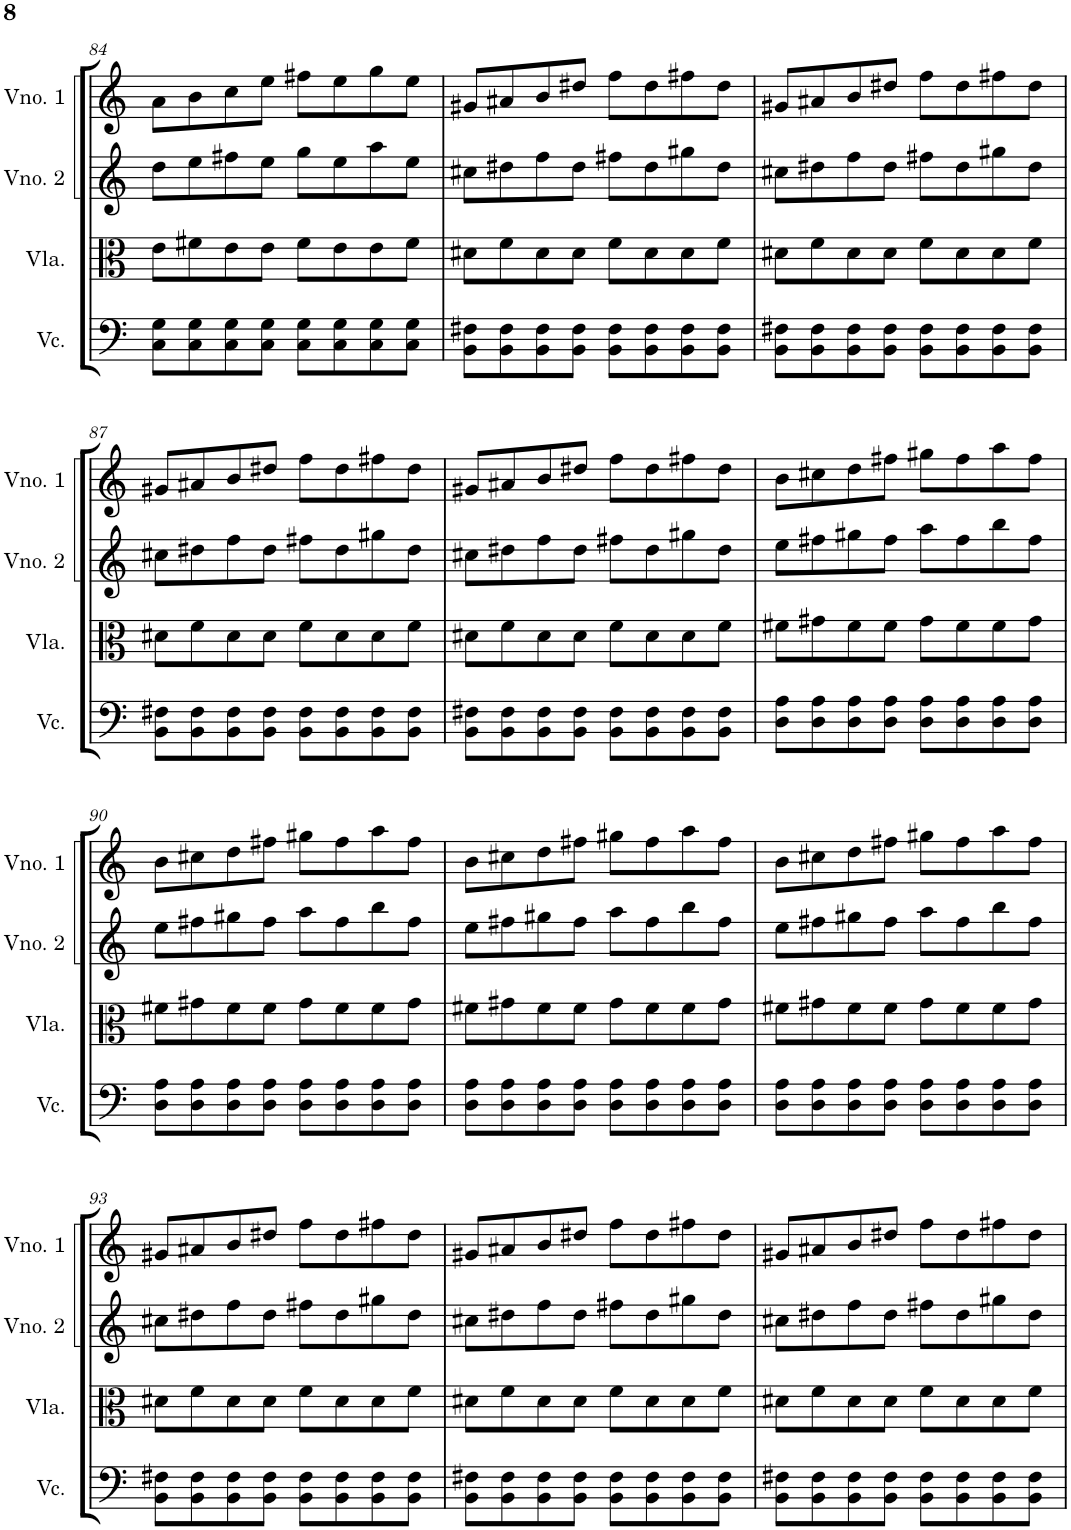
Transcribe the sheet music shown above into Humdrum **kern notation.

**kern	**kern	**kern	**kern
*part4	*part3	*part2	*part1
*staff4	*staff3	*staff2	*staff1
*I"Violoncelo	*I"Viola	*I"Violino 2	*I"Violino 1
*I'Vc.	*I'Vla.	*I'Vno. 2	*I'Vno. 1
!!LO:PB:g=z
*clefF4	*clefC3	*clefG2	*clefG2
*k[]	*k[]	*k[]	*k[]
*M4/4	*M4/4	*M4/4	*M4/4
=84	=84	=84	=84
8C\ 8G\L	8e\L	8dd\L	8a\L
8C\ 8G\	8f#X\	8ee\	8b\
8C\ 8G\	8e\	8ff#X\	8cc\
8C\ 8G\J	8e\J	8ee\J	8ee\J
8C\ 8G\L	8f#\L	8gg\L	8ff#X\L
8C\ 8G\	8e\	8ee\	8ee\
8C\ 8G\	8e\	8aa\	8gg\
8C\ 8G\J	8f#\J	8ee\J	8ee\J
=85	=85	=85	=85
8BB\ 8F#X\L	8d#X\L	8cc#X\L	8g#X/L
8BB\ 8F#\	8f\	8dd#X\	8a#X/
8BB\ 8F#\	8d#\	8ff\	8b/
8BB\ 8F#\J	8d#\J	8dd#\J	8dd#X/J
8BB\ 8F#\L	8f\L	8ff#X\L	8ff\L
8BB\ 8F#\	8d#\	8dd#\	8dd#\
8BB\ 8F#\	8d#\	8gg#X\	8ff#X\
8BB\ 8F#\J	8f\J	8dd#\J	8dd#\J
=86	=86	=86	=86
8BB\ 8F#X\L	8d#X\L	8cc#X\L	8g#X/L
8BB\ 8F#\	8f\	8dd#X\	8a#X/
8BB\ 8F#\	8d#\	8ff\	8b/
8BB\ 8F#\J	8d#\J	8dd#\J	8dd#X/J
8BB\ 8F#\L	8f\L	8ff#X\L	8ff\L
8BB\ 8F#\	8d#\	8dd#\	8dd#\
8BB\ 8F#\	8d#\	8gg#X\	8ff#X\
8BB\ 8F#\J	8f\J	8dd#\J	8dd#\J
!!LO:LB:g=z
=87	=87	=87	=87
8BB\ 8F#X\L	8d#X\L	8cc#X\L	8g#X/L
8BB\ 8F#\	8f\	8dd#X\	8a#X/
8BB\ 8F#\	8d#\	8ff\	8b/
8BB\ 8F#\J	8d#\J	8dd#\J	8dd#X/J
8BB\ 8F#\L	8f\L	8ff#X\L	8ff\L
8BB\ 8F#\	8d#\	8dd#\	8dd#\
8BB\ 8F#\	8d#\	8gg#X\	8ff#X\
8BB\ 8F#\J	8f\J	8dd#\J	8dd#\J
=88	=88	=88	=88
8BB\ 8F#X\L	8d#X\L	8cc#X\L	8g#X/L
8BB\ 8F#\	8f\	8dd#X\	8a#X/
8BB\ 8F#\	8d#\	8ff\	8b/
8BB\ 8F#\J	8d#\J	8dd#\J	8dd#X/J
8BB\ 8F#\L	8f\L	8ff#X\L	8ff\L
8BB\ 8F#\	8d#\	8dd#\	8dd#\
8BB\ 8F#\	8d#\	8gg#X\	8ff#X\
8BB\ 8F#\J	8f\J	8dd#\J	8dd#\J
=89	=89	=89	=89
8D\ 8A\L	8f#X\L	8ee\L	8b\L
8D\ 8A\	8g#X\	8ff#X\	8cc#X\
8D\ 8A\	8f#\	8gg#X\	8dd\
8D\ 8A\J	8f#\J	8ff#\J	8ff#X\J
8D\ 8A\L	8g#\L	8aa\L	8gg#X\L
8D\ 8A\	8f#\	8ff#\	8ff#\
8D\ 8A\	8f#\	8bb\	8aa\
8D\ 8A\J	8g#\J	8ff#\J	8ff#\J
!!LO:LB:g=z
=90	=90	=90	=90
8D\ 8A\L	8f#X\L	8ee\L	8b\L
8D\ 8A\	8g#X\	8ff#X\	8cc#X\
8D\ 8A\	8f#\	8gg#X\	8dd\
8D\ 8A\J	8f#\J	8ff#\J	8ff#X\J
8D\ 8A\L	8g#\L	8aa\L	8gg#X\L
8D\ 8A\	8f#\	8ff#\	8ff#\
8D\ 8A\	8f#\	8bb\	8aa\
8D\ 8A\J	8g#\J	8ff#\J	8ff#\J
=91	=91	=91	=91
8D\ 8A\L	8f#X\L	8ee\L	8b\L
8D\ 8A\	8g#X\	8ff#X\	8cc#X\
8D\ 8A\	8f#\	8gg#X\	8dd\
8D\ 8A\J	8f#\J	8ff#\J	8ff#X\J
8D\ 8A\L	8g#\L	8aa\L	8gg#X\L
8D\ 8A\	8f#\	8ff#\	8ff#\
8D\ 8A\	8f#\	8bb\	8aa\
8D\ 8A\J	8g#\J	8ff#\J	8ff#\J
=92	=92	=92	=92
8D\ 8A\L	8f#X\L	8ee\L	8b\L
8D\ 8A\	8g#X\	8ff#X\	8cc#X\
8D\ 8A\	8f#\	8gg#X\	8dd\
8D\ 8A\J	8f#\J	8ff#\J	8ff#X\J
8D\ 8A\L	8g#\L	8aa\L	8gg#X\L
8D\ 8A\	8f#\	8ff#\	8ff#\
8D\ 8A\	8f#\	8bb\	8aa\
8D\ 8A\J	8g#\J	8ff#\J	8ff#\J
!!LO:LB:g=z
=93	=93	=93	=93
8BB\ 8F#X\L	8d#X\L	8cc#X\L	8g#X/L
8BB\ 8F#\	8f\	8dd#X\	8a#X/
8BB\ 8F#\	8d#\	8ff\	8b/
8BB\ 8F#\J	8d#\J	8dd#\J	8dd#X/J
8BB\ 8F#\L	8f\L	8ff#X\L	8ff\L
8BB\ 8F#\	8d#\	8dd#\	8dd#\
8BB\ 8F#\	8d#\	8gg#X\	8ff#X\
8BB\ 8F#\J	8f\J	8dd#\J	8dd#\J
=94	=94	=94	=94
8BB\ 8F#X\L	8d#X\L	8cc#X\L	8g#X/L
8BB\ 8F#\	8f\	8dd#X\	8a#X/
8BB\ 8F#\	8d#\	8ff\	8b/
8BB\ 8F#\J	8d#\J	8dd#\J	8dd#X/J
8BB\ 8F#\L	8f\L	8ff#X\L	8ff\L
8BB\ 8F#\	8d#\	8dd#\	8dd#\
8BB\ 8F#\	8d#\	8gg#X\	8ff#X\
8BB\ 8F#\J	8f\J	8dd#\J	8dd#\J
=95	=95	=95	=95
8BB\ 8F#X\L	8d#X\L	8cc#X\L	8g#X/L
8BB\ 8F#\	8f\	8dd#X\	8a#X/
8BB\ 8F#\	8d#\	8ff\	8b/
8BB\ 8F#\J	8d#\J	8dd#\J	8dd#X/J
8BB\ 8F#\L	8f\L	8ff#X\L	8ff\L
8BB\ 8F#\	8d#\	8dd#\	8dd#\
8BB\ 8F#\	8d#\	8gg#X\	8ff#X\
8BB\ 8F#\J	8f\J	8dd#\J	8dd#\J
=	=	=	=
*-	*-	*-	*-
